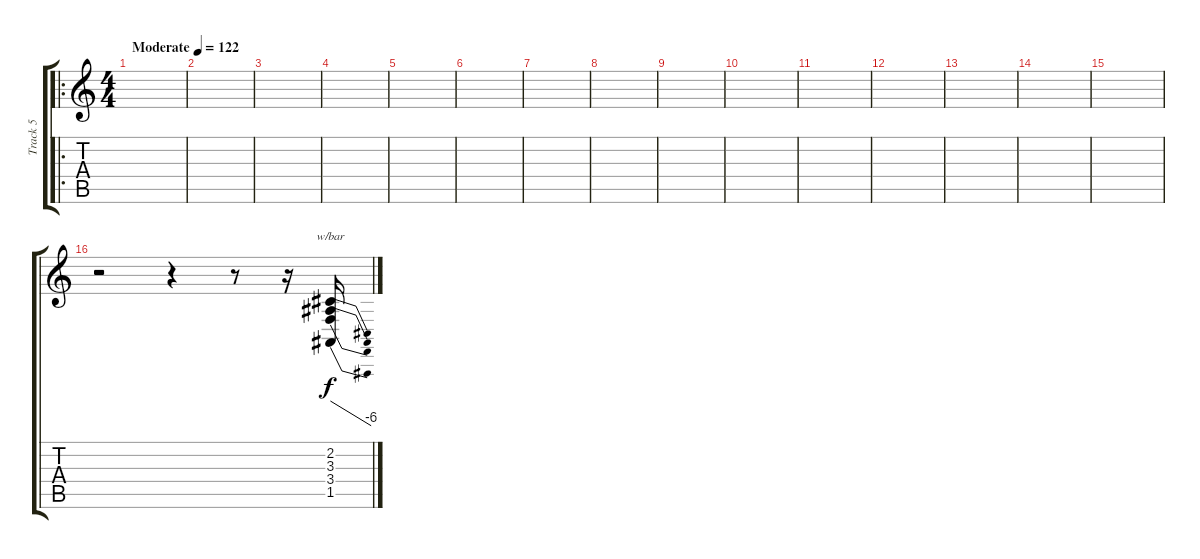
\track ("Track 5" "Track 5") {instrument seashore}
\staff {score tabs}
\tuning (E4 B3 G3 D3 A2 E2) {hide}
\ro
\ts (4 4)
\tempo (122 "Moderate")
\clef g2
\ks c
|
|
|
|
|
|
|
|
|
|
|
|
|
|
|
r.2 r.4 r.8 r.16 (2.2 3.3 3.4 1.5).16{tbe (dive default 0 0 60 -24)}
